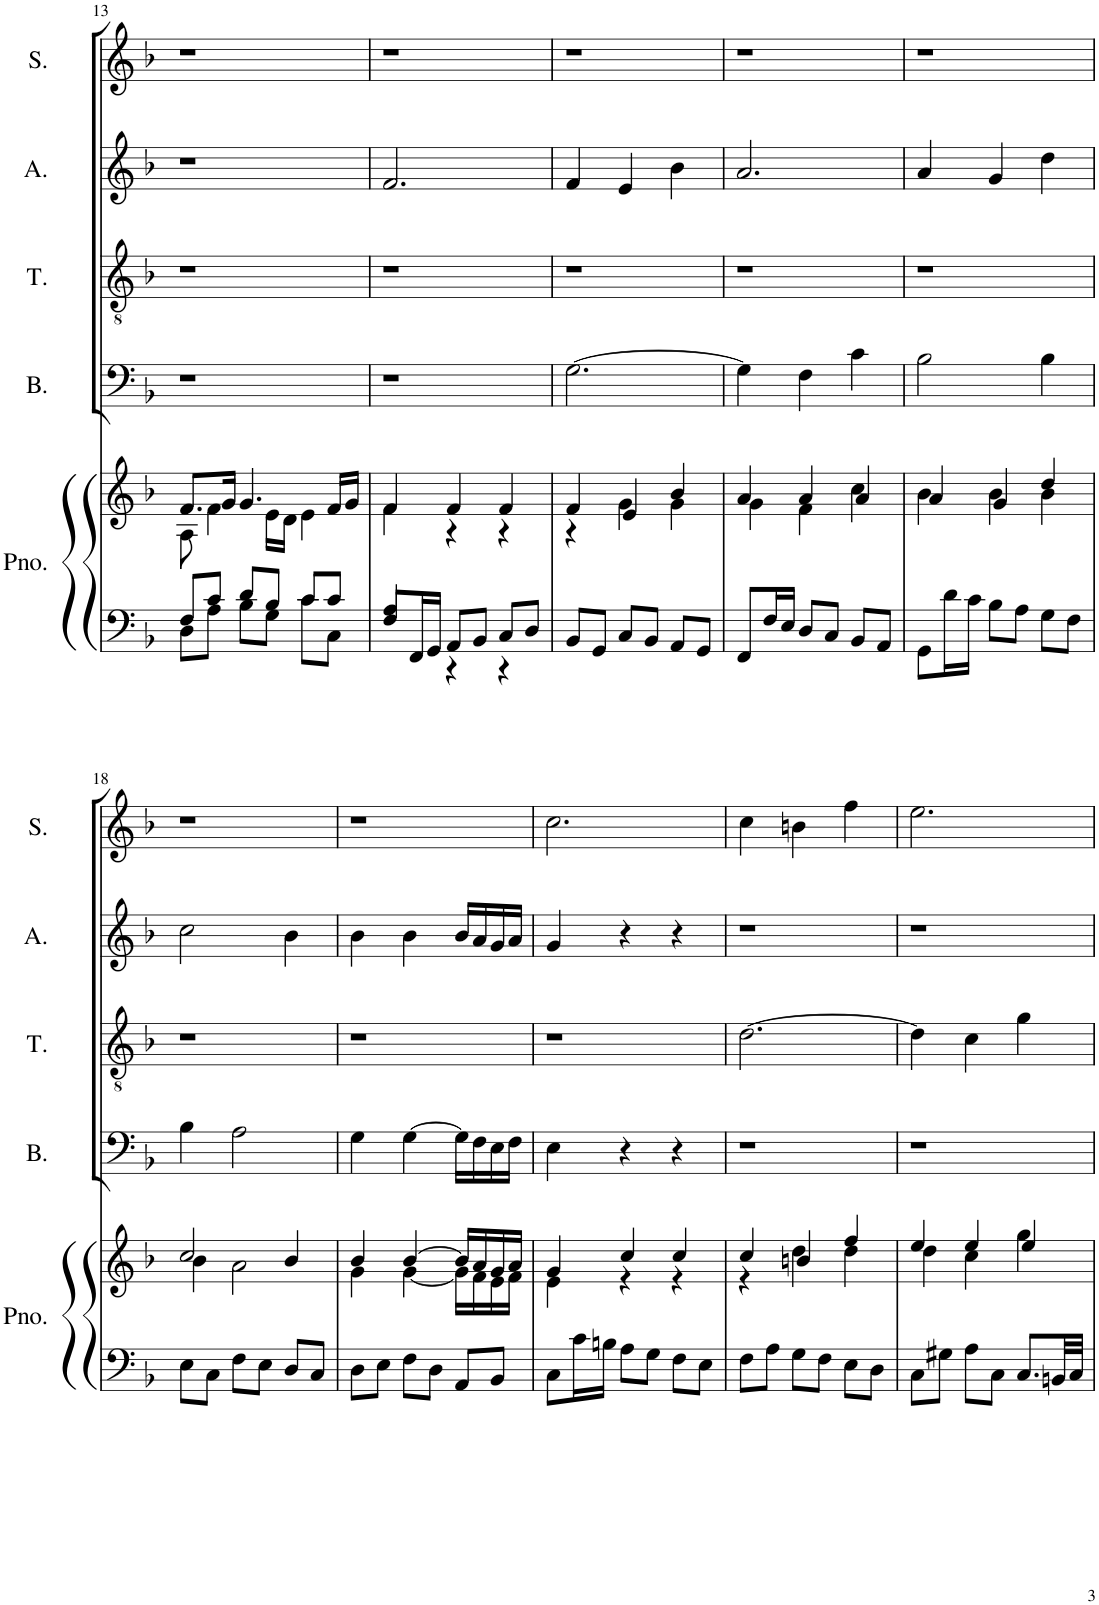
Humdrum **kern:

**kern	**kern	**kern	**kern	**kern	**kern
*part5	*part5	*part4	*part3	*part2	*part1
*staff6	*staff5	*staff4	*staff3	*staff2	*staff1
*I"Piano	*	*I"Bass	*I"Tenor	*I"Alto	*I"Soprano
*I'Pno.	*	*I'B.	*I'T.	*I'A.	*I'S.
!!LO:PB:g=z
*clefF4	*clefG2	*clefF4	*clefGv2	*clefG2	*clefG2
*k[b-]	*k[b-]	*k[b-]	*k[b-]	*k[b-]	*k[b-]
*M3/4	*M3/4	*M3/4	*M3/4	*M3/4	*M3/4
=13	=13	=13	=13	=13	=13
*^	*^	*	*	*	*
8F/L	8D\L	8.f/L	8A\	2.r	2.r	2.r	2.r
8c/J	8A\J	.	4f\	.	.	.	.
.	.	16g/Jk	.	.	.	.	.
8d/L	8B-\L	4.g/	.	.	.	.	.
8B-/J	8G\J	.	16e\LL	.	.	.	.
.	.	.	16d\JJ	.	.	.	.
8c/L	8c\L	.	4e\	.	.	.	.
8c/J	8C\J	16f/LL	.	.	.	.	.
.	.	16g/JJ	.	.	.	.	.
=14	=14	=14	=14	=14	=14	=14	=14
8F/L	4A/	4f/	4f\	2.r	2.r	2.f/	2.r
16FF/L	.	.	.	.	.	.	.
16GG/JJ	.	.	.	.	.	.	.
8AA/L	4r	4f/	4r	.	.	.	.
8BB-/J	.	.	.	.	.	.	.
8C/L	4r	4f/	4r	.	.	.	.
8D/J	.	.	.	.	.	.	.
*v	*v	*	*	*	*	*	*
=15	=15	=15	=15	=15	=15	=15
8BB-/L	4f/	4r	[2.G\	2.r	4f/	2.r
8GG/J	.	.	.	.	.	.
8C/L	4e/	4g\	.	.	4e/	.
8BB-/J	.	.	.	.	.	.
8AA/L	4b-/	4g\	.	.	4b-\	.
8GG/J	.	.	.	.	.	.
=16	=16	=16	=16	=16	=16	=16
8FF/L	4a/	4g\	4G\]	2.r	2.a/	2.r
16F/L	.	.	.	.	.	.
16E/JJ	.	.	.	.	.	.
8D/L	4a/	4f\	4F\	.	.	.
8C/J	.	.	.	.	.	.
8BB-/L	4a/	4cc\	4c\	.	.	.
8AA/J	.	.	.	.	.	.
=17	=17	=17	=17	=17	=17	=17
8GG\L	4a/	4b-\	2B-\	2.r	4a/	2.r
16d\L	.	.	.	.	.	.
16c\JJ	.	.	.	.	.	.
8B-\L	4g/	4b-\	.	.	4g/	.
8A\J	.	.	.	.	.	.
8G\L	4dd/	4b-\	4B-\	.	4dd\	.
8F\J	.	.	.	.	.	.
!!LO:LB:g=z
=18	=18	=18	=18	=18	=18	=18
8E\L	2cc/	4b-\	4B-\	2.r	2cc\	2.r
8C\J	.	.	.	.	.	.
8F\L	.	2a\	2A\	.	.	.
8E\J	.	.	.	.	.	.
8D/L	4b-/	.	.	.	4b-\	.
8C/J	.	.	.	.	.	.
=19	=19	=19	=19	=19	=19	=19
8D\L	4b-/	4g\	4G\	2.r	4b-\	2.r
8E\J	.	.	.	.	.	.
8F\L	[4b-/	[4g\	[4G\	.	4b-\	.
8D\J	.	.	.	.	.	.
8AA/L	16b-/LL]	16g\LL]	16G\LL]	.	16b-/LL	.
.	16a/	16f\	16F\	.	16a/	.
8BB-/J	16g/	16e\	16E\	.	16g/	.
.	16a/JJ	16f\JJ	16F\JJ	.	16a/JJ	.
=20	=20	=20	=20	=20	=20	=20
8C\L	4g/	4e\	4E\	2.r	4g/	2.cc\
16c\L	.	.	.	.	.	.
16Bn\JJ	.	.	.	.	.	.
8A\L	4cc/	4r	4r	.	4r	.
8G\J	.	.	.	.	.	.
8F\L	4cc/	4r	4r	.	4r	.
8E\J	.	.	.	.	.	.
=21	=21	=21	=21	=21	=21	=21
8F\L	4cc/	4r	2.r	[2.d\	2.r	4cc\
8A\J	.	.	.	.	.	.
8G\L	4bn/	4dd\	.	.	.	4bn\
8F\J	.	.	.	.	.	.
8E\L	4ff/	4dd\	.	.	.	4ff\
8D\J	.	.	.	.	.	.
=22	=22	=22	=22	=22	=22	=22
8C\L	4ee/	4dd\	2.r	4d\]	2.r	2.ee\
8G#X\J	.	.	.	.	.	.
8A\L	4ee/	4cc\	.	4c\	.	.
8C\J	.	.	.	.	.	.
8.C/L	4ee/	4gg\	.	4g\	.	.
32BBn/LL	.	.	.	.	.	.
32C/JJJ	.	.	.	.	.	.
*	*v	*v	*	*	*	*
=	=	=	=	=	=
*-	*-	*-	*-	*-	*-
